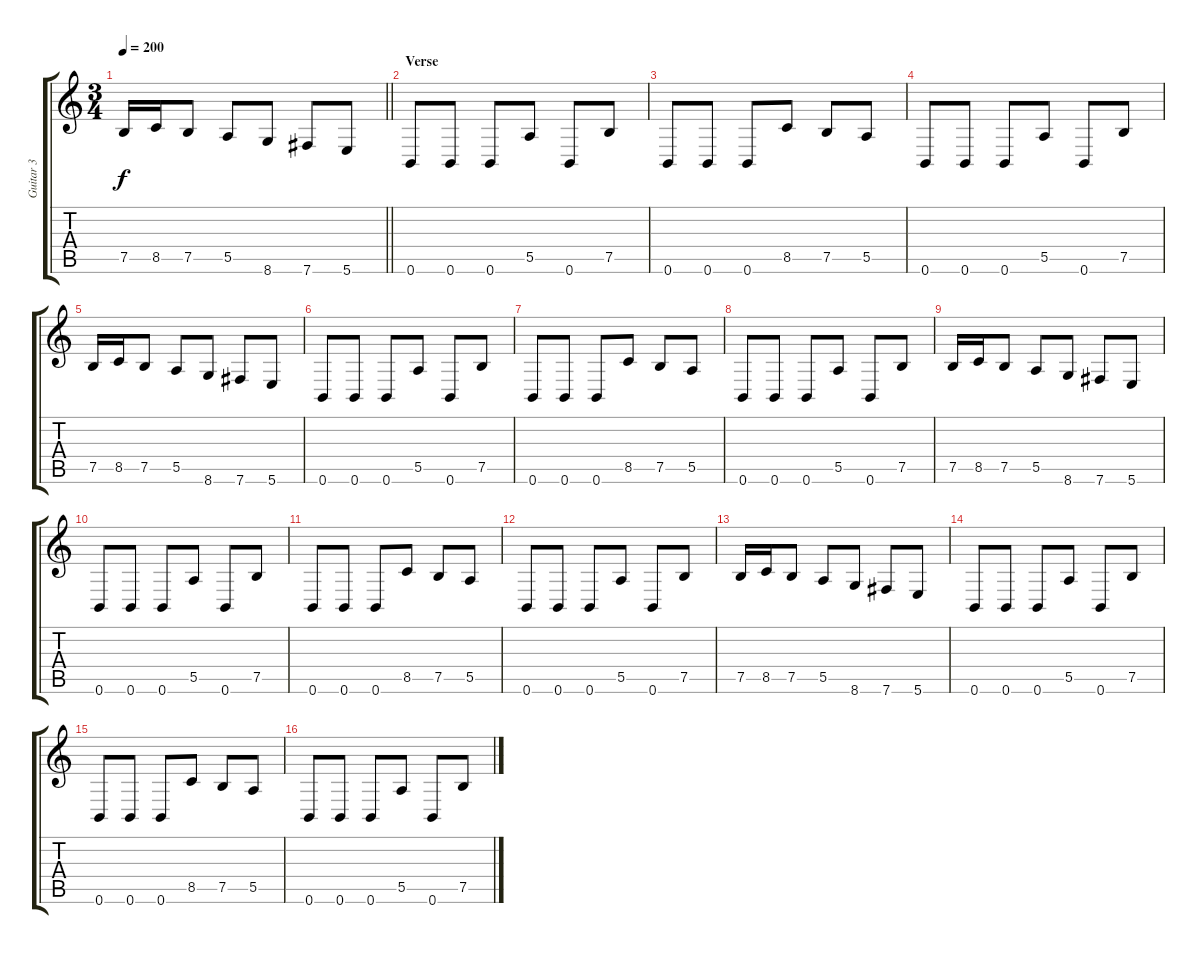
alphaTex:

\track ("Guitar 3" "Guitar 3") {instrument distortionguitar}
\staff {score tabs}
\tuning (B3 Gb3 D3 A2 E2 B1) {hide}
\ts (3 4)
\tempo 200
\clef g2
\barLineRight lightlight
\ks c
7.5.16{dy f} 8.5.16 7.5.8 5.5.8 8.6.8 7.6.8 5.6.8 |
\section ("" "Verse")
0.6.8 0.6.8 0.6.8 5.5.8 0.6.8 7.5.8 |
0.6.8 0.6.8 0.6.8 8.5.8 7.5.8 5.5.8 |
0.6.8 0.6.8 0.6.8 5.5.8 0.6.8 7.5.8 |
7.5.16 8.5.16 7.5.8 5.5.8 8.6.8 7.6.8 5.6.8 |
0.6.8 0.6.8 0.6.8 5.5.8 0.6.8 7.5.8 |
0.6.8 0.6.8 0.6.8 8.5.8 7.5.8 5.5.8 |
0.6.8 0.6.8 0.6.8 5.5.8 0.6.8 7.5.8 |
7.5.16 8.5.16 7.5.8 5.5.8 8.6.8 7.6.8 5.6.8 |
0.6.8 0.6.8 0.6.8 5.5.8 0.6.8 7.5.8 |
0.6.8 0.6.8 0.6.8 8.5.8 7.5.8 5.5.8 |
0.6.8 0.6.8 0.6.8 5.5.8 0.6.8 7.5.8 |
7.5.16 8.5.16 7.5.8 5.5.8 8.6.8 7.6.8 5.6.8 |
0.6.8 0.6.8 0.6.8 5.5.8 0.6.8 7.5.8 |
0.6.8 0.6.8 0.6.8 8.5.8 7.5.8 5.5.8 |
0.6.8 0.6.8 0.6.8 5.5.8 0.6.8 7.5.8
